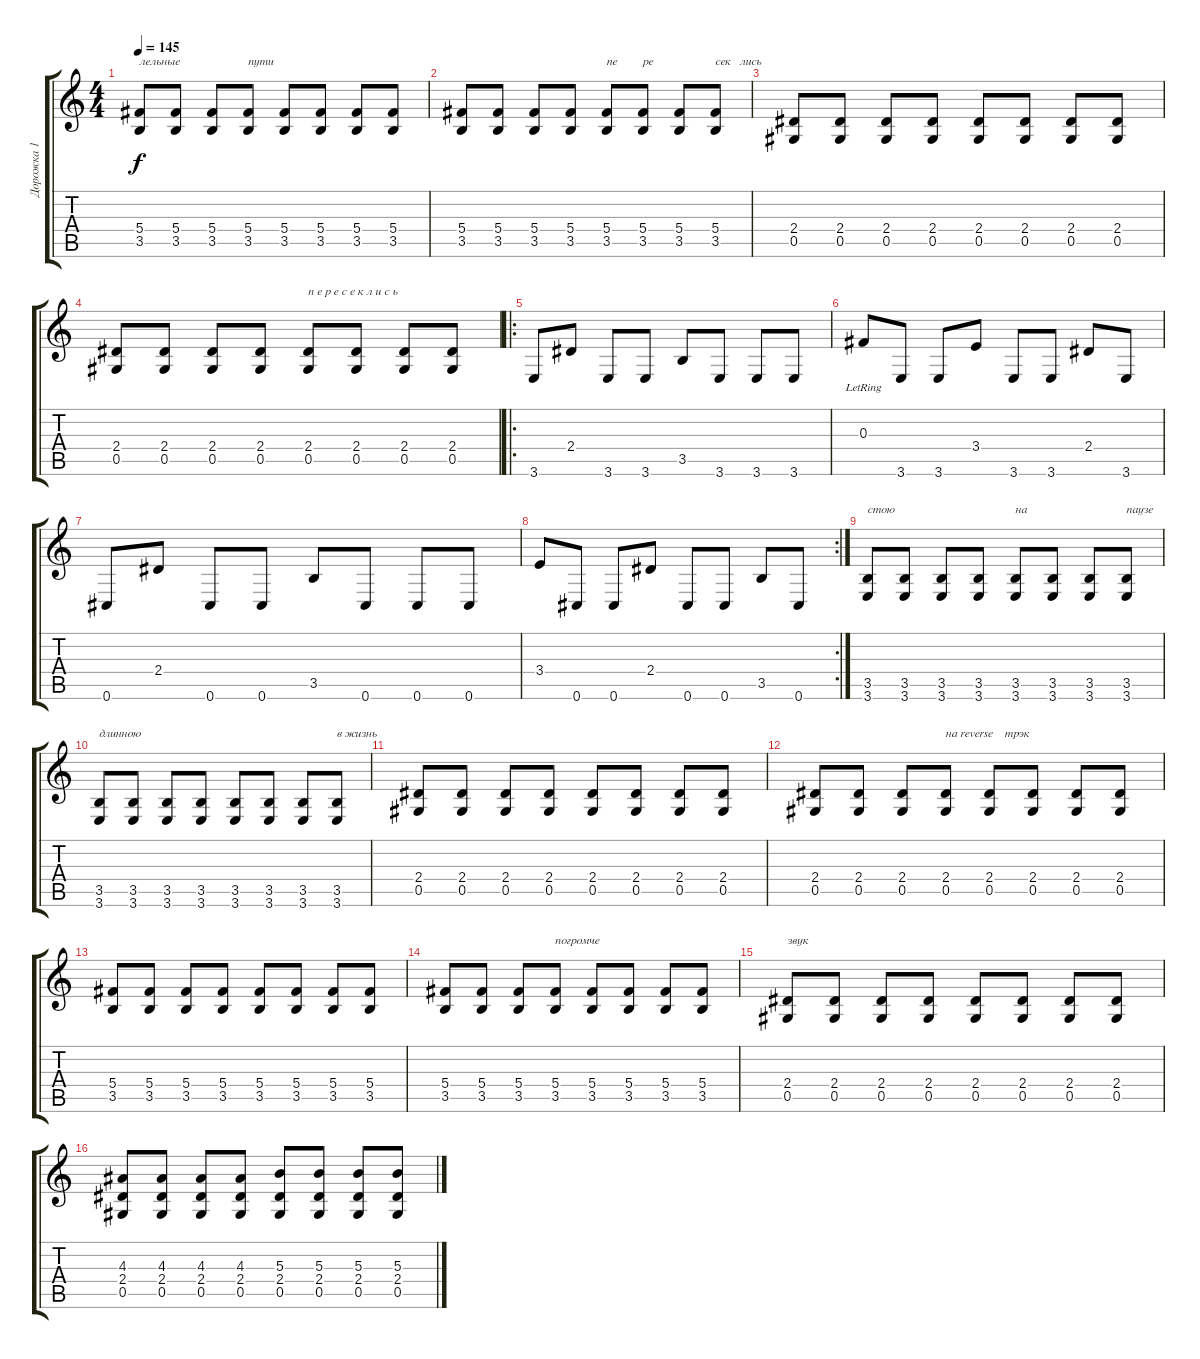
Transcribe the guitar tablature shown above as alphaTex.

\track ("Дорожка 1" "Дорожка 1") {instrument acousticguitarsteel}
\staff {score tabs}
\tuning (Eb4 Bb3 Gb3 Db3 Ab2 Db2) {hide}
\ts (4 4)
\tempo 145
\clef g2
\ks c
(5.4 3.5).8{txt "лельные" dy f} (5.4 3.5).8 (5.4 3.5).8 (5.4 3.5).8{txt "пути"} (5.4 3.5).8 (5.4 3.5).8 (5.4 3.5).8 (5.4 3.5).8 |
(5.4 3.5).8 (5.4 3.5).8 (5.4 3.5).8 (5.4 3.5).8 (5.4 3.5).8{txt "пе"} (5.4 3.5).8{txt "ре"} (5.4 3.5).8 (5.4 3.5).8{txt "сек   лись"} |
(2.4 0.5).8 (2.4 0.5).8 (2.4 0.5).8 (2.4 0.5).8 (2.4 0.5).8 (2.4 0.5).8 (2.4 0.5).8 (2.4 0.5).8 |
(2.4 0.5).8 (2.4 0.5).8 (2.4 0.5).8 (2.4 0.5).8 (2.4 0.5).8{txt "п е р е с е к л и с ь"} (2.4 0.5).8 (2.4 0.5).8 (2.4 0.5).8 |
\ro
3.6.8 2.4.8 3.6.8 3.6.8 3.5.8 3.6.8 3.6.8 3.6.8 |
0.3{lr}.8 3.6.8 3.6.8 3.4.8 3.6.8 3.6.8 2.4.8 3.6.8 |
0.6.8 2.4.8 0.6.8 0.6.8 3.5.8 0.6.8 0.6.8 0.6.8 |
\rc 2
3.4.8 0.6.8 0.6.8 2.4.8 0.6.8 0.6.8 3.5.8 0.6.8 |
(3.5 3.6).8{txt "стою"} (3.5 3.6).8 (3.5 3.6).8 (3.5 3.6).8 (3.5 3.6).8{txt "на"} (3.5 3.6).8 (3.5 3.6).8 (3.5 3.6).8{txt "паузе"} |
(3.5 3.6).8{txt "длинною"} (3.5 3.6).8 (3.5 3.6).8 (3.5 3.6).8 (3.5 3.6).8 (3.5 3.6).8 (3.5 3.6).8 (3.5 3.6).8{txt "в жизнь"} |
(2.4 0.5).8 (2.4 0.5).8 (2.4 0.5).8 (2.4 0.5).8 (2.4 0.5).8 (2.4 0.5).8 (2.4 0.5).8 (2.4 0.5).8 |
(2.4 0.5).8 (2.4 0.5).8 (2.4 0.5).8 (2.4 0.5).8{txt "на reverse    трэк"} (2.4 0.5).8 (2.4 0.5).8 (2.4 0.5).8 (2.4 0.5).8 |
(5.4 3.5).8 (5.4 3.5).8 (5.4 3.5).8 (5.4 3.5).8 (5.4 3.5).8 (5.4 3.5).8 (5.4 3.5).8 (5.4 3.5).8 |
(5.4 3.5).8 (5.4 3.5).8 (5.4 3.5).8 (5.4 3.5).8{txt "погромче"} (5.4 3.5).8 (5.4 3.5).8 (5.4 3.5).8 (5.4 3.5).8 |
(2.4 0.5).8{txt "звук"} (2.4 0.5).8 (2.4 0.5).8 (2.4 0.5).8 (2.4 0.5).8 (2.4 0.5).8 (2.4 0.5).8 (2.4 0.5).8 |
(4.3 2.4 0.5).8 (4.3 2.4 0.5).8 (4.3 2.4 0.5).8 (4.3 2.4 0.5).8 (5.3 2.4 0.5).8 (5.3 2.4 0.5).8 (5.3 2.4 0.5).8 (5.3 2.4 0.5).8
